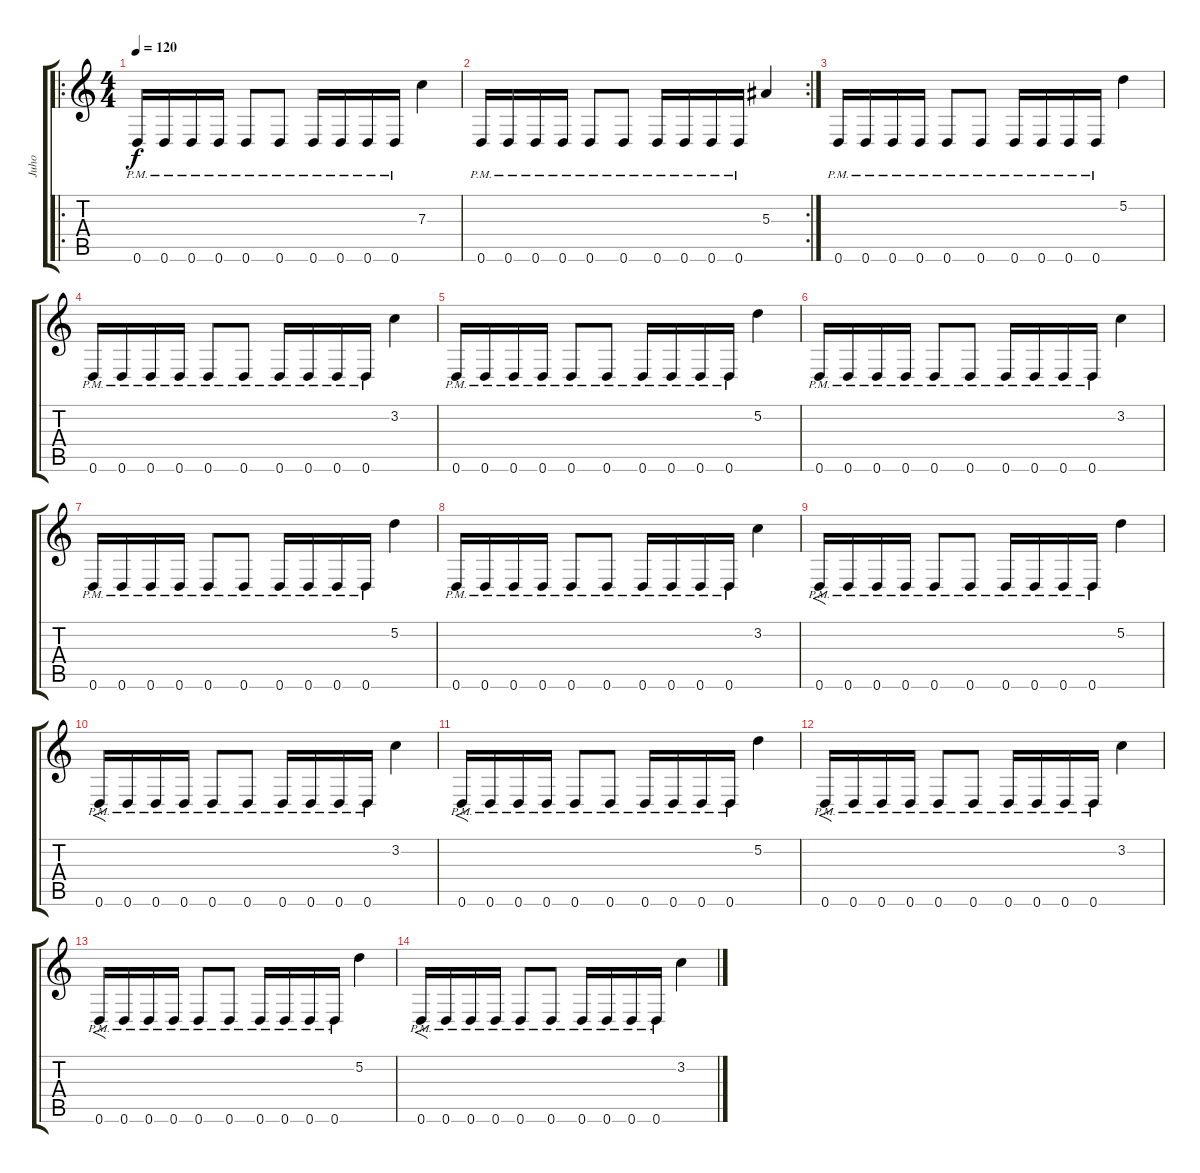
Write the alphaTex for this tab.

\track ("Juho" "Juho") {instrument electricguitarclean}
\staff {score tabs}
\tuning (D4 A3 F3 C3 G2 D2) {hide}
\ro
\ts (4 4)
\tempo 120
\clef g2
\ks c
0.6{pm}.16{dy f} 0.6{pm}.16 0.6{pm}.16 0.6{pm}.16 0.6{pm}.8 0.6{pm}.8 0.6{pm}.16 0.6{pm}.16 0.6{pm}.16 0.6{pm}.16 7.3.4 |
\rc 2
0.6{pm}.16 0.6{pm}.16 0.6{pm}.16 0.6{pm}.16 0.6{pm}.8 0.6{pm}.8 0.6{pm}.16 0.6{pm}.16 0.6{pm}.16 0.6{pm}.16 5.3.4 |
0.6{pm}.16 0.6{pm}.16 0.6{pm}.16 0.6{pm}.16 0.6{pm}.8 0.6{pm}.8 0.6{pm}.16 0.6{pm}.16 0.6{pm}.16 0.6{pm}.16 5.2.4 |
0.6{pm}.16 0.6{pm}.16 0.6{pm}.16 0.6{pm}.16 0.6{pm}.8 0.6{pm}.8 0.6{pm}.16 0.6{pm}.16 0.6{pm}.16 0.6{pm}.16 3.2.4 |
0.6{pm}.16 0.6{pm}.16 0.6{pm}.16 0.6{pm}.16 0.6{pm}.8 0.6{pm}.8 0.6{pm}.16 0.6{pm}.16 0.6{pm}.16 0.6{pm}.16 5.2.4 |
0.6{pm}.16 0.6{pm}.16 0.6{pm}.16 0.6{pm}.16 0.6{pm}.8 0.6{pm}.8 0.6{pm}.16 0.6{pm}.16 0.6{pm}.16 0.6{pm}.16 3.2.4 |
0.6{pm}.16{volume 12} 0.6{pm}.16 0.6{pm}.16 0.6{pm}.16 0.6{pm}.8 0.6{pm}.8{volume 11} 0.6{pm}.16 0.6{pm}.16 0.6{pm}.16 0.6{pm}.16 5.2.4 |
0.6{pm}.16{volume 10} 0.6{pm}.16 0.6{pm}.16 0.6{pm}.16 0.6{pm}.8 0.6{pm}.8{volume 9} 0.6{pm}.16 0.6{pm}.16 0.6{pm}.16 0.6{pm}.16 3.2.4 |
0.6{pm}.16{f volume 8} 0.6{pm}.16 0.6{pm}.16 0.6{pm}.16 0.6{pm}.8 0.6{pm}.8{volume 7} 0.6{pm}.16 0.6{pm}.16 0.6{pm}.16 0.6{pm}.16 5.2.4 |
0.6{pm}.16{f volume 6} 0.6{pm}.16 0.6{pm}.16 0.6{pm}.16 0.6{pm}.8 0.6{pm}.8{volume 6} 0.6{pm}.16 0.6{pm}.16 0.6{pm}.16 0.6{pm}.16 3.2.4 |
0.6{pm}.16{f volume 5} 0.6{pm}.16 0.6{pm}.16 0.6{pm}.16 0.6{pm}.8 0.6{pm}.8{volume 3} 0.6{pm}.16 0.6{pm}.16 0.6{pm}.16 0.6{pm}.16 5.2.4 |
0.6{pm}.16{f volume 3} 0.6{pm}.16 0.6{pm}.16 0.6{pm}.16 0.6{pm}.8 0.6{pm}.8{volume 2} 0.6{pm}.16 0.6{pm}.16 0.6{pm}.16 0.6{pm}.16 3.2.4 |
0.6{pm}.16{f volume 2} 0.6{pm}.16 0.6{pm}.16 0.6{pm}.16 0.6{pm}.8 0.6{pm}.8{volume 2} 0.6{pm}.16 0.6{pm}.16 0.6{pm}.16 0.6{pm}.16 5.2.4 |
0.6{pm}.16{f volume 1} 0.6{pm}.16 0.6{pm}.16 0.6{pm}.16 0.6{pm}.8 0.6{pm}.8{volume 0} 0.6{pm}.16 0.6{pm}.16 0.6{pm}.16 0.6{pm}.16 3.2.4
